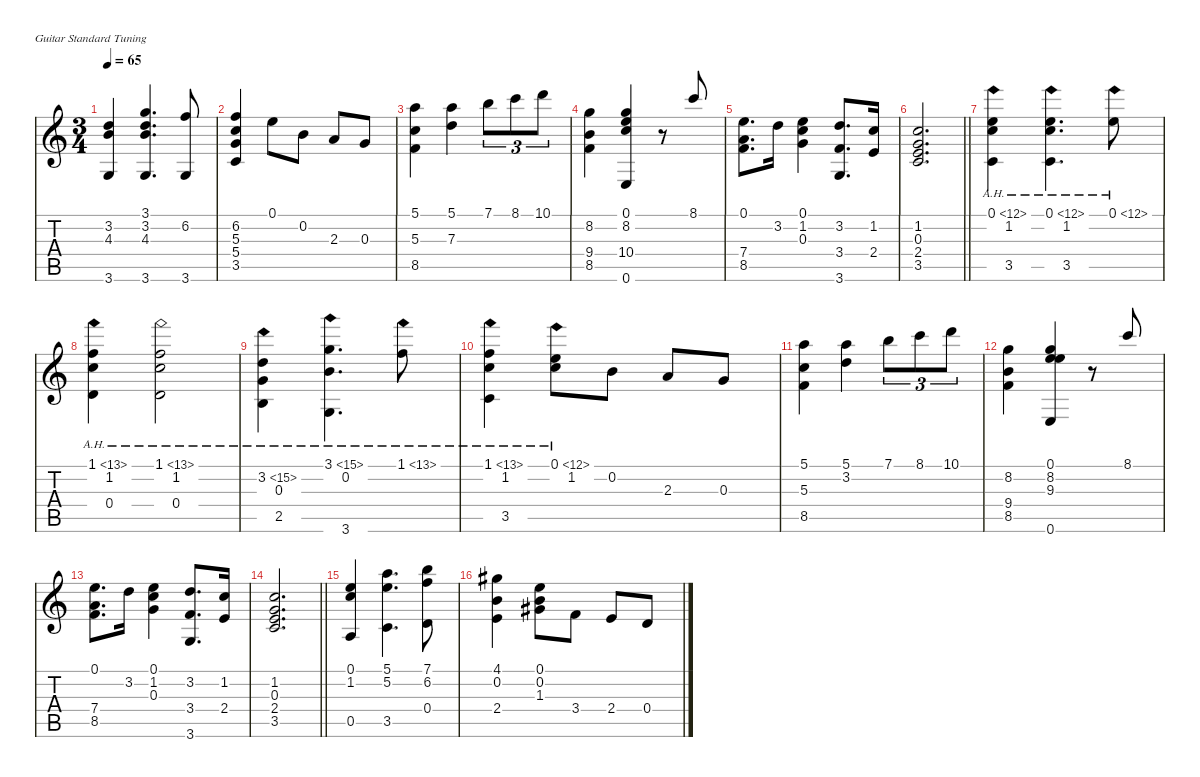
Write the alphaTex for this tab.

\defaultSystemsLayout 4
\hideDynamics
\bracketExtendMode nobrackets
\singleTrackTrackNamePolicy hidden
\multiTrackTrackNamePolicy hidden
\firstSystemTrackNameOrientation horizontal
\otherSystemsTrackNameOrientation horizontal
\extendBarLines
\chordDiagramsInScore
\track ("ギター - クラシック" "ギター - クラシック") {instrument acousticguitarnylon}
\staff {score tabs}
\tuning (E4 B3 G3 D3 A2 E2)
\ts (3 4)
\tempo 65
\clef g2
\ks c
(3.6 3.2 4.3).4{dy mf beam Up} (3.6 3.1 3.2 4.3).4{d beam Up} (3.6 6.2).8{beam Up} |
(6.2 5.3 5.4 3.5).4{beam Up} 0.1.8{beam Down} 0.2.8{beam Down} 2.3.8{beam Up} 0.3.8{beam Up} |
(5.1 5.3 8.5).4{beam Down} (5.1 7.3).4{beam Down} 7.1.8{tu (3 2) beam Down} 8.1.8{tu (3 2) beam Down} 10.1.8{tu (3 2) beam Down} |
(8.2 8.5 9.4).4{beam Down} (0.6 8.2 0.1 10.4).4{beam Up} r.8{beam Up} 8.1.8{beam Down} |
(0.1 7.4 8.5).8{d beam Down} 3.2.16{beam Down} (0.1 1.2 0.3).4{beam Down} (3.2 3.4 3.6).8{d beam Up} (1.2 2.4).16{beam Up} |
\barLineRight lightlight
(0.3 2.4 3.5 1.2).2{d beam Up} |
(3.5 1.2 0.1{ah 12}).4{beam Down} (0.1{ah 12} 1.2 3.5).4{d beam Down} 0.1{ah 12}.8{beam Down} |
(1.2 0.4 1.1{ah 12}).4{beam Down} (1.2 0.4 1.1{ah 12}).2{beam Down} |
(2.5 3.2{ah 12} 0.3).4{beam Down} (3.1{ah 12} 0.2 3.6).4{d beam Down} 1.1{ah 12}.8{beam Down} |
(3.5 1.2 1.1{ah 12}).4{beam Down} (1.2 0.1{ah 12}).8{beam Down} 0.2.8{beam Down} 2.3.8{beam Up} 0.3.8{beam Up} |
(5.1 5.3 8.5).4{beam Down} (5.1 3.2).4{beam Down} 7.1.8{tu (3 2) beam Down} 8.1.8{tu (3 2) beam Down} 10.1.8{tu (3 2) beam Down} |
(8.2 9.4 8.5).4{beam Down} (0.6 8.2 0.1 9.3).4{beam Up} r.8{beam Up} 8.1.8{beam Down} |
(0.1 8.5 7.4).8{d beam Down} 3.2.16{beam Down} (0.3 0.1 1.2).4{beam Down} (3.2 3.4 3.6).8{d beam Up} (1.2 2.4).16{beam Up} |
\barLineRight lightlight
(1.2 3.5 0.3 2.4).2{d beam Up} |
(0.5 0.1 1.2).4{beam Up} (5.1 5.2 3.5).4{d beam Down} (7.1 6.2 0.4).8{beam Down} |
(4.1{acc #} 0.2 2.4).4{beam Down} (0.2 1.3{acc #} 0.1).8{beam Down} 3.4.8{beam Down} 2.4.8{beam Up} 0.4.8{beam Up}
